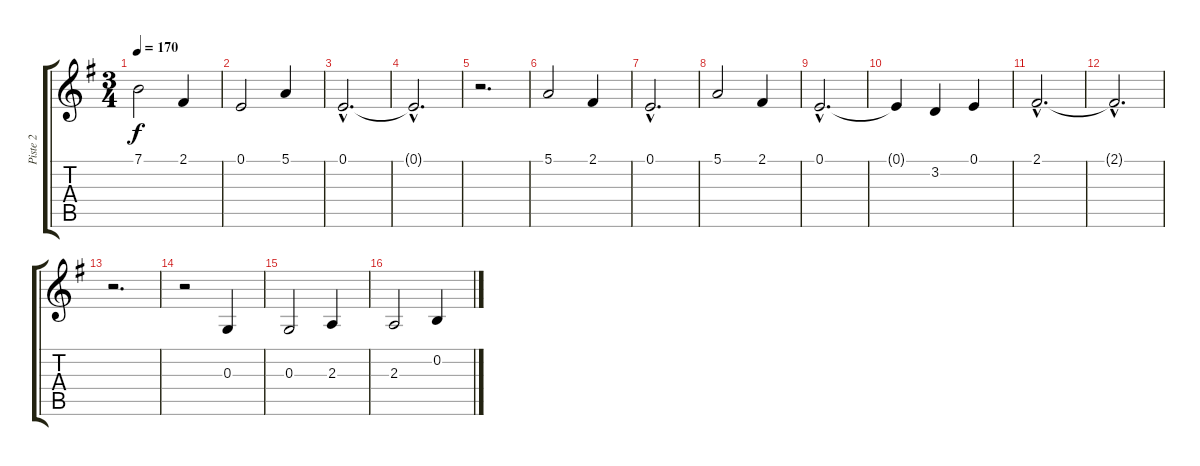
\track ("Piste 2" "Piste 2") {instrument musicbox}
\staff {score tabs}
\tuning (E4 B3 G3 D3 A2 E2) {hide}
\ts (3 4)
\tempo 170
\clef g2
\ks g
7.1.2{dy f} 2.1.4 |
0.1.2 5.1.4 |
0.1{hac}.2{d} |
0.1{hac t}.2{d} |
r.2{d} |
5.1.2 2.1.4 |
0.1{hac}.2{d} |
5.1.2 2.1.4 |
0.1{hac}.2{d} |
0.1{t}.4 3.2.4 0.1.4 |
2.1{hac}.2{d} |
2.1{hac t}.2{d} |
r.2{d} |
r.2 0.3.4 |
0.3.2 2.3.4 |
2.3.2 0.2.4
